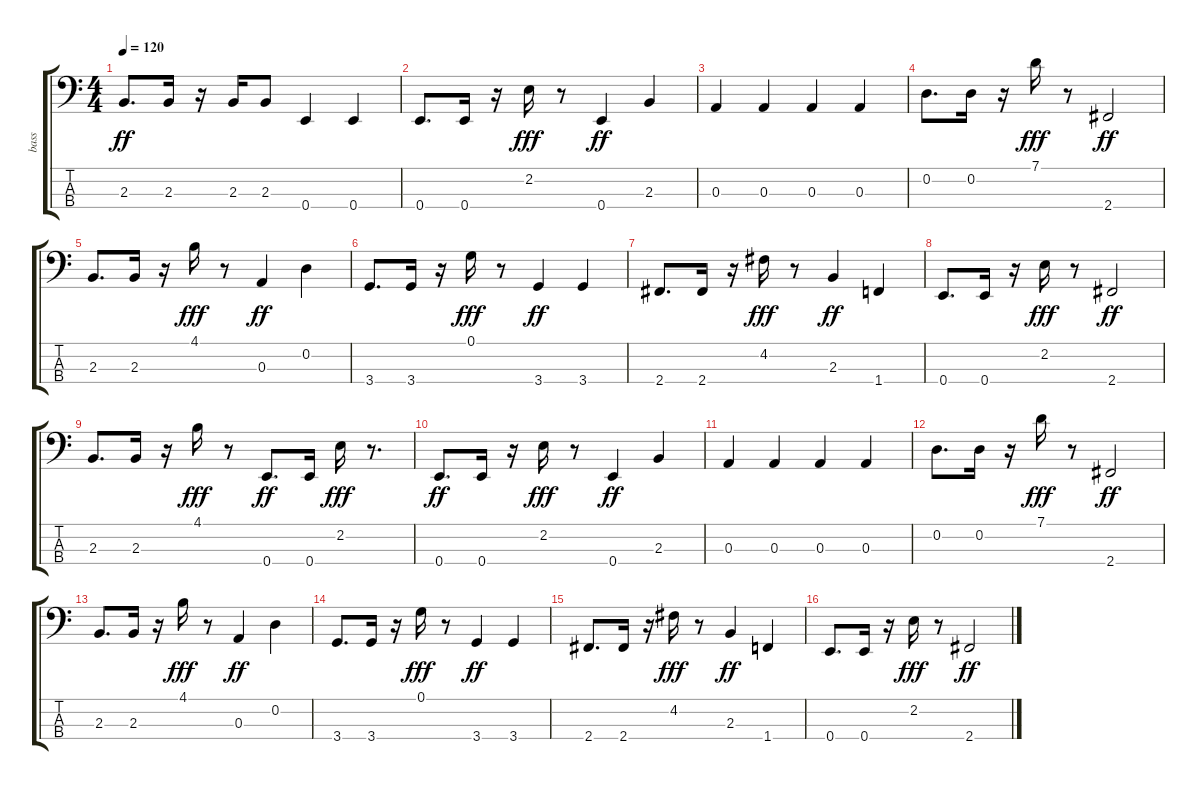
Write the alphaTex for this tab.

\track ("bass" "bass") {instrument electricbasspick}
\staff {score tabs}
\tuning (G2 D2 A1 E1) {hide}
\ts (4 4)
\tempo 120
\clef f4
\ks c
2.3.8{d dy ff} 2.3.16 r.16 2.3.16 2.3.8 0.4.4 0.4.4 |
0.4.8{d} 0.4.16 r.16 2.2.16{dy fff} r.8 0.4.4{dy ff} 2.3.4 |
0.3.4 0.3.4 0.3.4 0.3.4 |
0.2.8{d} 0.2.16 r.16 7.1.16{dy fff} r.8 2.4.2{dy ff} |
2.3.8{d} 2.3.16 r.16 4.1.16{dy fff} r.8 0.3.4{dy ff} 0.2.4 |
3.4.8{d} 3.4.16 r.16 0.1.16{dy fff} r.8 3.4.4{dy ff} 3.4.4 |
2.4.8{d} 2.4.16 r.16 4.2.16{dy fff} r.8 2.3.4{dy ff} 1.4.4 |
0.4.8{d} 0.4.16 r.16 2.2.16{dy fff} r.8 2.4.2{dy ff} |
2.3.8{d} 2.3.16 r.16 4.1.16{dy fff} r.8 0.4.8{d dy ff} 0.4.16 2.2.16{dy fff} r.8{d} |
0.4.8{d dy ff} 0.4.16 r.16 2.2.16{dy fff} r.8 0.4.4{dy ff} 2.3.4 |
0.3.4 0.3.4 0.3.4 0.3.4 |
0.2.8{d} 0.2.16 r.16 7.1.16{dy fff} r.8 2.4.2{dy ff} |
2.3.8{d} 2.3.16 r.16 4.1.16{dy fff} r.8 0.3.4{dy ff} 0.2.4 |
3.4.8{d} 3.4.16 r.16 0.1.16{dy fff} r.8 3.4.4{dy ff} 3.4.4 |
2.4.8{d} 2.4.16 r.16 4.2.16{dy fff} r.8 2.3.4{dy ff} 1.4.4 |
0.4.8{d} 0.4.16 r.16 2.2.16{dy fff} r.8 2.4.2{dy ff}
